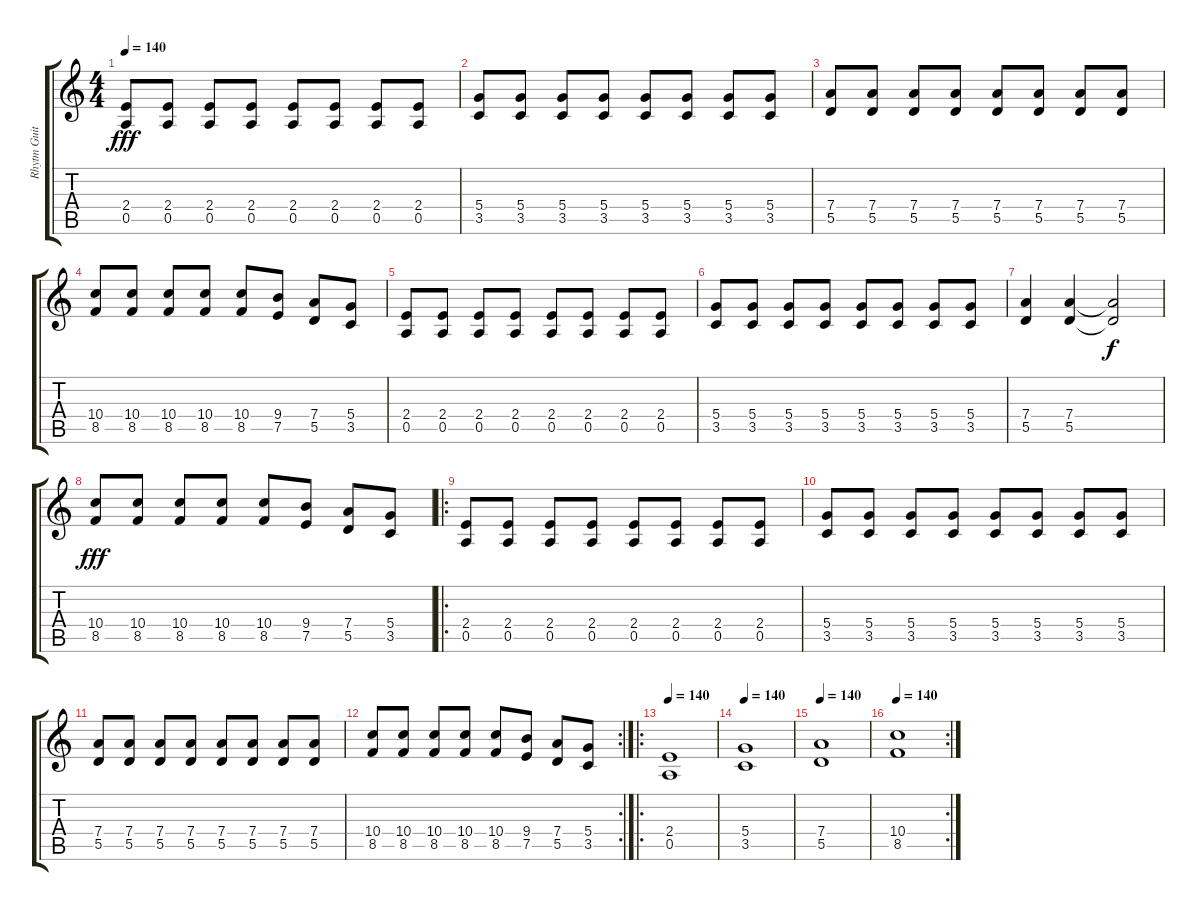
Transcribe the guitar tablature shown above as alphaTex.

\track ("Rhytm Guitar" "Rhytm Guit") {instrument distortionguitar}
\staff {score tabs}
\tuning (E4 B3 G3 D3 A2 D2) {hide}
\ts (4 4)
\tempo 140
\clef g2
\ks c
(2.4 0.5).8{dy fff} (2.4 0.5).8 (2.4 0.5).8 (2.4 0.5).8 (2.4 0.5).8 (2.4 0.5).8 (2.4 0.5).8 (2.4 0.5).8 |
(5.4 3.5).8 (5.4 3.5).8 (5.4 3.5).8 (5.4 3.5).8 (5.4 3.5).8 (5.4 3.5).8 (5.4 3.5).8 (5.4 3.5).8 |
(7.4 5.5).8 (7.4 5.5).8 (7.4 5.5).8 (7.4 5.5).8 (7.4 5.5).8 (7.4 5.5).8 (7.4 5.5).8 (7.4 5.5).8 |
(10.4 8.5).8 (10.4 8.5).8 (10.4 8.5).8 (10.4 8.5).8 (10.4 8.5).8 (9.4 7.5).8 (7.4 5.5).8 (5.4 3.5).8 |
(2.4 0.5).8 (2.4 0.5).8 (2.4 0.5).8 (2.4 0.5).8 (2.4 0.5).8 (2.4 0.5).8 (2.4 0.5).8 (2.4 0.5).8 |
(5.4 3.5).8 (5.4 3.5).8 (5.4 3.5).8 (5.4 3.5).8 (5.4 3.5).8 (5.4 3.5).8 (5.4 3.5).8 (5.4 3.5).8 |
(7.4 5.5).4 (7.4 5.5).4 (7.4{t} 5.5{t}).2{dy f} |
(10.4 8.5).8{dy fff} (10.4 8.5).8 (10.4 8.5).8 (10.4 8.5).8 (10.4 8.5).8 (9.4 7.5).8 (7.4 5.5).8 (5.4 3.5).8 |
\ro
(2.4 0.5).8 (2.4 0.5).8 (2.4 0.5).8 (2.4 0.5).8 (2.4 0.5).8 (2.4 0.5).8 (2.4 0.5).8 (2.4 0.5).8 |
(5.4 3.5).8 (5.4 3.5).8 (5.4 3.5).8 (5.4 3.5).8 (5.4 3.5).8 (5.4 3.5).8 (5.4 3.5).8 (5.4 3.5).8 |
(7.4 5.5).8 (7.4 5.5).8 (7.4 5.5).8 (7.4 5.5).8 (7.4 5.5).8 (7.4 5.5).8 (7.4 5.5).8 (7.4 5.5).8 |
\rc 2
(10.4 8.5).8 (10.4 8.5).8 (10.4 8.5).8 (10.4 8.5).8 (10.4 8.5).8 (9.4 7.5).8 (7.4 5.5).8 (5.4 3.5).8 |
\ro
\tempo 140
(2.4 0.5).1 |
\tempo 140
(5.4 3.5).1 |
\tempo 140
(7.4 5.5).1 |
\rc 2
\tempo 140
(10.4 8.5).1
